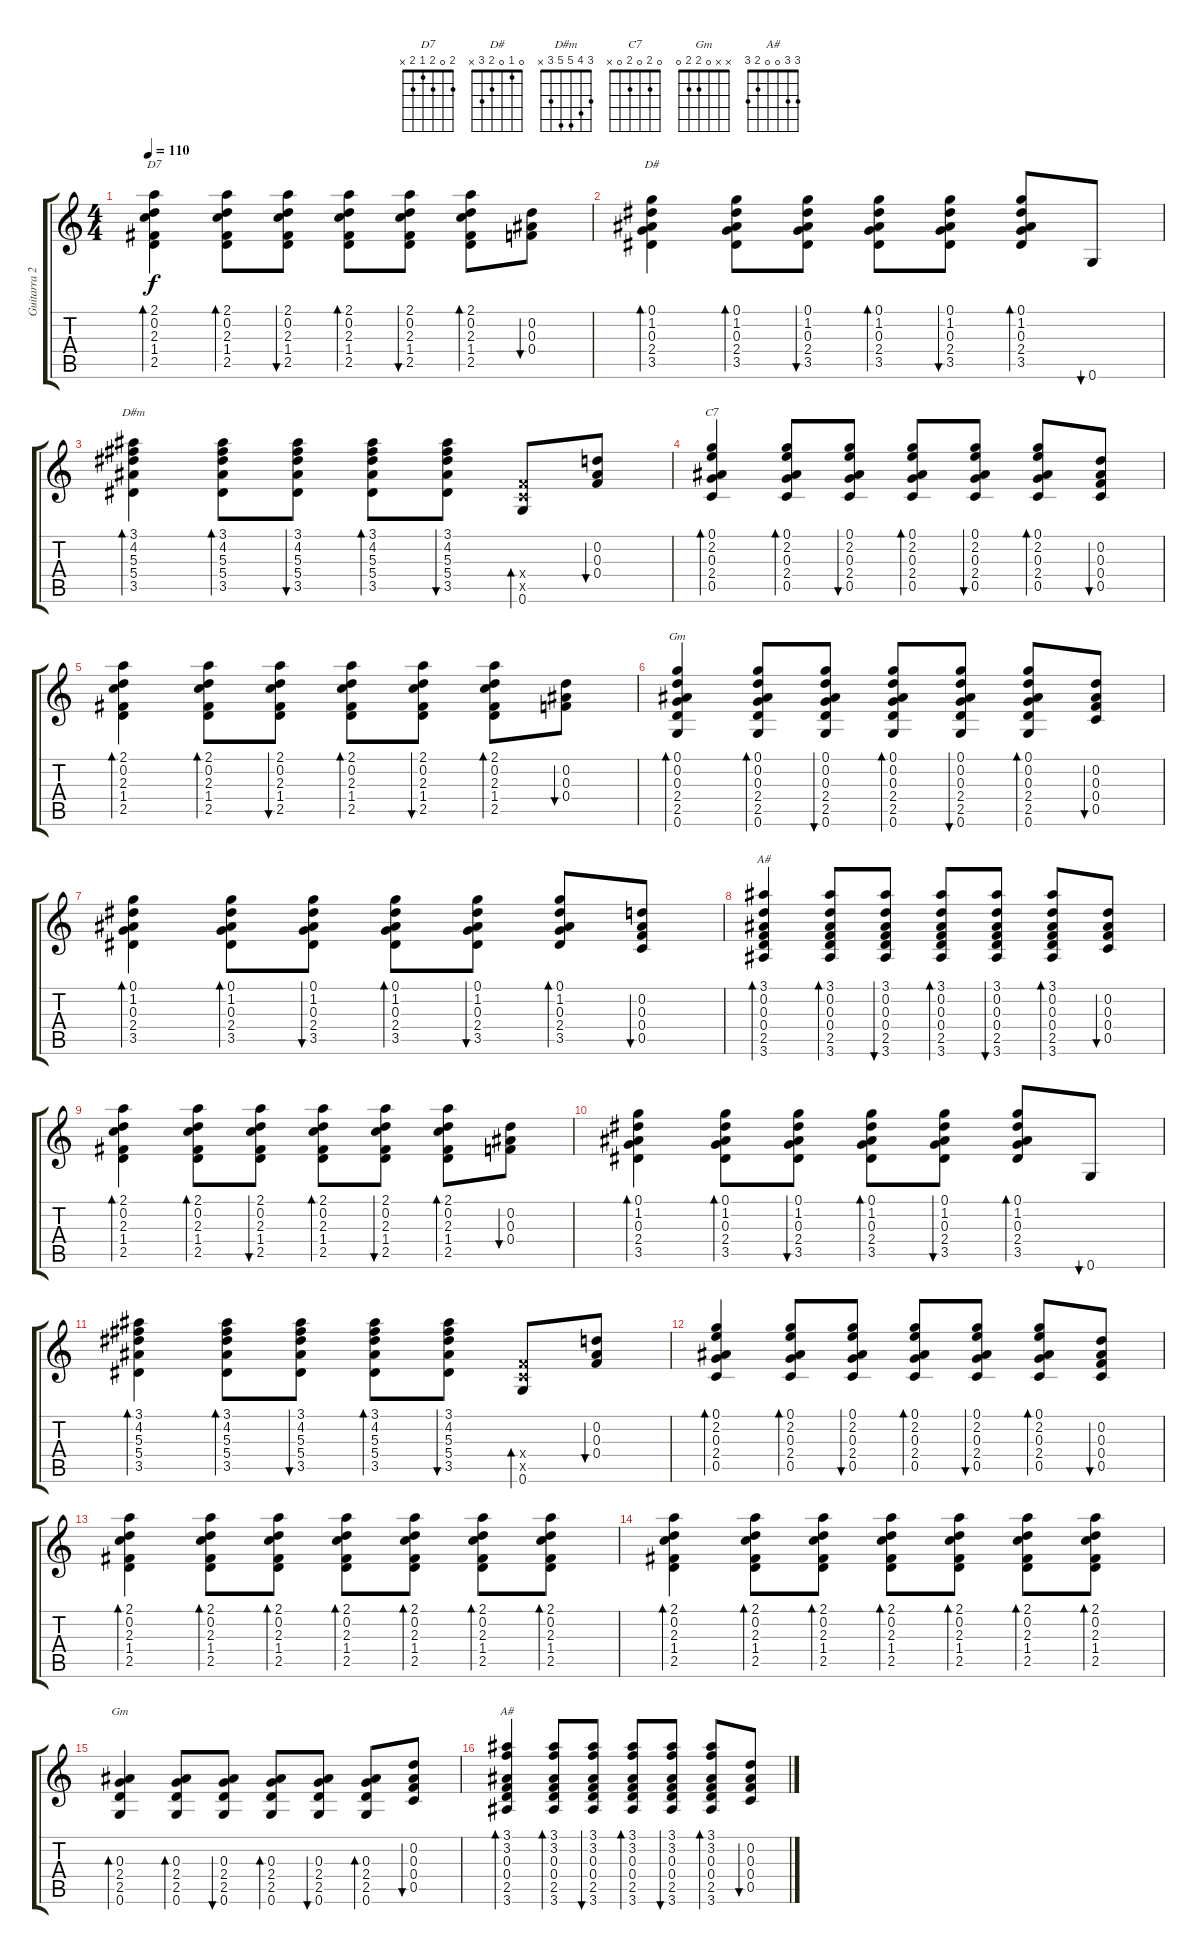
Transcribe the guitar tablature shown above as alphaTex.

\track ("Guitarra 2" "Guitarra 2") {instrument acousticguitarnylon}
\staff {score tabs}
\tuning (G4 D4 Bb3 F3 C3 G2) {hide}
\chord ("D7" 2 0 2 1 2 x)
\chord ("D#" 0 1 0 2 3 x)
\chord ("D#m" 3 4 5 5 3 x)
\chord ("C7" 0 2 0 2 0 x)
\chord ("Gm" 0 0 0 2 2 0)
\chord ("A#" 3 0 0 0 2 3)
\chord ("Gm" x x 0 2 2 0)
\chord ("A#" 3 3 0 0 2 3)
\ts (4 4)
\tempo 110
\clef g2
\ks c
(2.1 0.2 2.3 1.4 2.5).4{bd 30 ch "D7" dy f} (2.1 0.2 2.3 1.4 2.5).8{bd 30} (2.1 0.2 2.3 1.4 2.5).8{bu 30} (2.1 0.2 2.3 1.4 2.5).8{bd 30} (2.1 0.2 2.3 1.4 2.5).8{bu 30} (2.1 0.2 2.3 1.4 2.5).8{bd 30} (0.2 0.3 0.4).8{bu 30} |
(0.1 1.2 0.3 2.4 3.5).4{bd 30 ch "D#"} (0.1 1.2 0.3 2.4 3.5).8{bd 30} (0.1 1.2 0.3 2.4 3.5).8{bu 30} (0.1 1.2 0.3 2.4 3.5).8{bd 30} (0.1 1.2 0.3 2.4 3.5).8{bu 30} (0.1 1.2 0.3 2.4 3.5).8{bd 30} 0.6.8{bu 30} |
(3.1 4.2 5.3 5.4 3.5).4{bd 30 ch "D#m"} (3.1 4.2 5.3 5.4 3.5).8{bd 30} (3.1 4.2 5.3 5.4 3.5).8{bu 30} (3.1 4.2 5.3 5.4 3.5).8{bd 30} (3.1 4.2 5.3 5.4 3.5).8{bu 30} (0.4{x} 0.5{x} 0.6).8{bd 30} (0.2 0.3 0.4).8{bu 30} |
(0.1 2.2 0.3 2.4 0.5).4{bd 30 ch "C7"} (0.1 2.2 0.3 2.4 0.5).8{bd 30} (0.1 2.2 0.3 2.4 0.5).8{bu 30} (0.1 2.2 0.3 2.4 0.5).8{bd 30} (0.1 2.2 0.3 2.4 0.5).8{bu 30} (0.1 2.2 0.3 2.4 0.5).8{bd 30} (0.2 0.3 0.4 0.5).8{bu 30} |
(2.1 0.2 2.3 1.4 2.5).4{bd 30} (2.1 0.2 2.3 1.4 2.5).8{bd 30} (2.1 0.2 2.3 1.4 2.5).8{bu 30} (2.1 0.2 2.3 1.4 2.5).8{bd 30} (2.1 0.2 2.3 1.4 2.5).8{bu 30} (2.1 0.2 2.3 1.4 2.5).8{bd 30} (0.2 0.3 0.4).8{bu 30} |
(0.1 0.2 0.3 2.4 2.5 0.6).4{bd 30 ch "Gm"} (0.1 0.2 0.3 2.4 2.5 0.6).8{bd 30} (0.1 0.2 0.3 2.4 2.5 0.6).8{bu 30} (0.1 0.2 0.3 2.4 2.5 0.6).8{bd 30} (0.1 0.2 0.3 2.4 2.5 0.6).8{bu 30} (0.1 0.2 0.3 2.4 2.5 0.6).8{bd 30} (0.2 0.3 0.4 0.5).8{bu 30} |
(0.1 1.2 0.3 2.4 3.5).4{bd 30} (0.1 1.2 0.3 2.4 3.5).8{bd 30} (0.1 1.2 0.3 2.4 3.5).8{bu 30} (0.1 1.2 0.3 2.4 3.5).8{bd 30} (0.1 1.2 0.3 2.4 3.5).8{bu 30} (0.1 1.2 0.3 2.4 3.5).8{bd 30} (0.2 0.3 0.4 0.5).8{bu 30} |
(3.1 0.2 0.3 0.4 2.5 3.6).4{bd 30 ch "A#"} (3.1 0.2 0.3 0.4 2.5 3.6).8{bd 30} (3.1 0.2 0.3 0.4 2.5 3.6).8{bu 30} (3.1 0.2 0.3 0.4 2.5 3.6).8{bd 30} (3.1 0.2 0.3 0.4 2.5 3.6).8{bu 30} (3.1 0.2 0.3 0.4 2.5 3.6).8{bd 30} (0.2 0.3 0.4 0.5).8{bu 30} |
(2.1 0.2 2.3 1.4 2.5).4{bd 30} (2.1 0.2 2.3 1.4 2.5).8{bd 30} (2.1 0.2 2.3 1.4 2.5).8{bu 30} (2.1 0.2 2.3 1.4 2.5).8{bd 30} (2.1 0.2 2.3 1.4 2.5).8{bu 30} (2.1 0.2 2.3 1.4 2.5).8{bd 30} (0.2 0.3 0.4).8{bu 30} |
(0.1 1.2 0.3 2.4 3.5).4{bd 30} (0.1 1.2 0.3 2.4 3.5).8{bd 30} (0.1 1.2 0.3 2.4 3.5).8{bu 30} (0.1 1.2 0.3 2.4 3.5).8{bd 30} (0.1 1.2 0.3 2.4 3.5).8{bu 30} (0.1 1.2 0.3 2.4 3.5).8{bd 30} 0.6.8{bu 30} |
(3.1 4.2 5.3 5.4 3.5).4{bd 30} (3.1 4.2 5.3 5.4 3.5).8{bd 30} (3.1 4.2 5.3 5.4 3.5).8{bu 30} (3.1 4.2 5.3 5.4 3.5).8{bd 30} (3.1 4.2 5.3 5.4 3.5).8{bu 30} (0.4{x} 0.5{x} 0.6).8{bd 30} (0.2 0.3 0.4).8{bu 30} |
(0.1 2.2 0.3 2.4 0.5).4{bd 30} (0.1 2.2 0.3 2.4 0.5).8{bd 30} (0.1 2.2 0.3 2.4 0.5).8{bu 30} (0.1 2.2 0.3 2.4 0.5).8{bd 30} (0.1 2.2 0.3 2.4 0.5).8{bu 30} (0.1 2.2 0.3 2.4 0.5).8{bd 30} (0.2 0.3 0.4 0.5).8{bu 30} |
(2.1 0.2 2.3 1.4 2.5).4{bd 30} (2.1 0.2 2.3 1.4 2.5).8{bd 30} (2.1 0.2 2.3 1.4 2.5).8{bd 30} (2.1 0.2 2.3 1.4 2.5).8{bd 30} (2.1 0.2 2.3 1.4 2.5).8{bd 30} (2.1 0.2 2.3 1.4 2.5).8{bd 30} (2.1 0.2 2.3 1.4 2.5).8{bd 30} |
(2.1 0.2 2.3 1.4 2.5).4{bd 30} (2.1 0.2 2.3 1.4 2.5).8{bd 30} (2.1 0.2 2.3 1.4 2.5).8{bd 30} (2.1 0.2 2.3 1.4 2.5).8{bd 30} (2.1 0.2 2.3 1.4 2.5).8{bd 30} (2.1 0.2 2.3 1.4 2.5).8{bd 30} (2.1 0.2 2.3 1.4 2.5).8{bd 30} |
(0.3 2.4 2.5 0.6).4{bd 30 ch "Gm" volume 4} (0.3 2.4 2.5 0.6).8{bd 30} (0.3 2.4 2.5 0.6).8{bu 30} (0.3 2.4 2.5 0.6).8{bd 30} (0.3 2.4 2.5 0.6).8{bu 30} (0.3 2.4 2.5 0.6).8{bd 30} (0.2 0.3 0.4 0.5).8{bu 30} |
(3.1 3.2 0.3 0.4 2.5 3.6).4{bd 30 ch "A#"} (3.1 3.2 0.3 0.4 2.5 3.6).8{bd 30} (3.1 3.2 0.3 0.4 2.5 3.6).8{bu 30} (3.1 3.2 0.3 0.4 2.5 3.6).8{bd 30} (3.1 3.2 0.3 0.4 2.5 3.6).8{bu 30} (3.1 3.2 0.3 0.4 2.5 3.6).8{bd 30} (0.2 0.3 0.4 0.5).8{bu 30}
